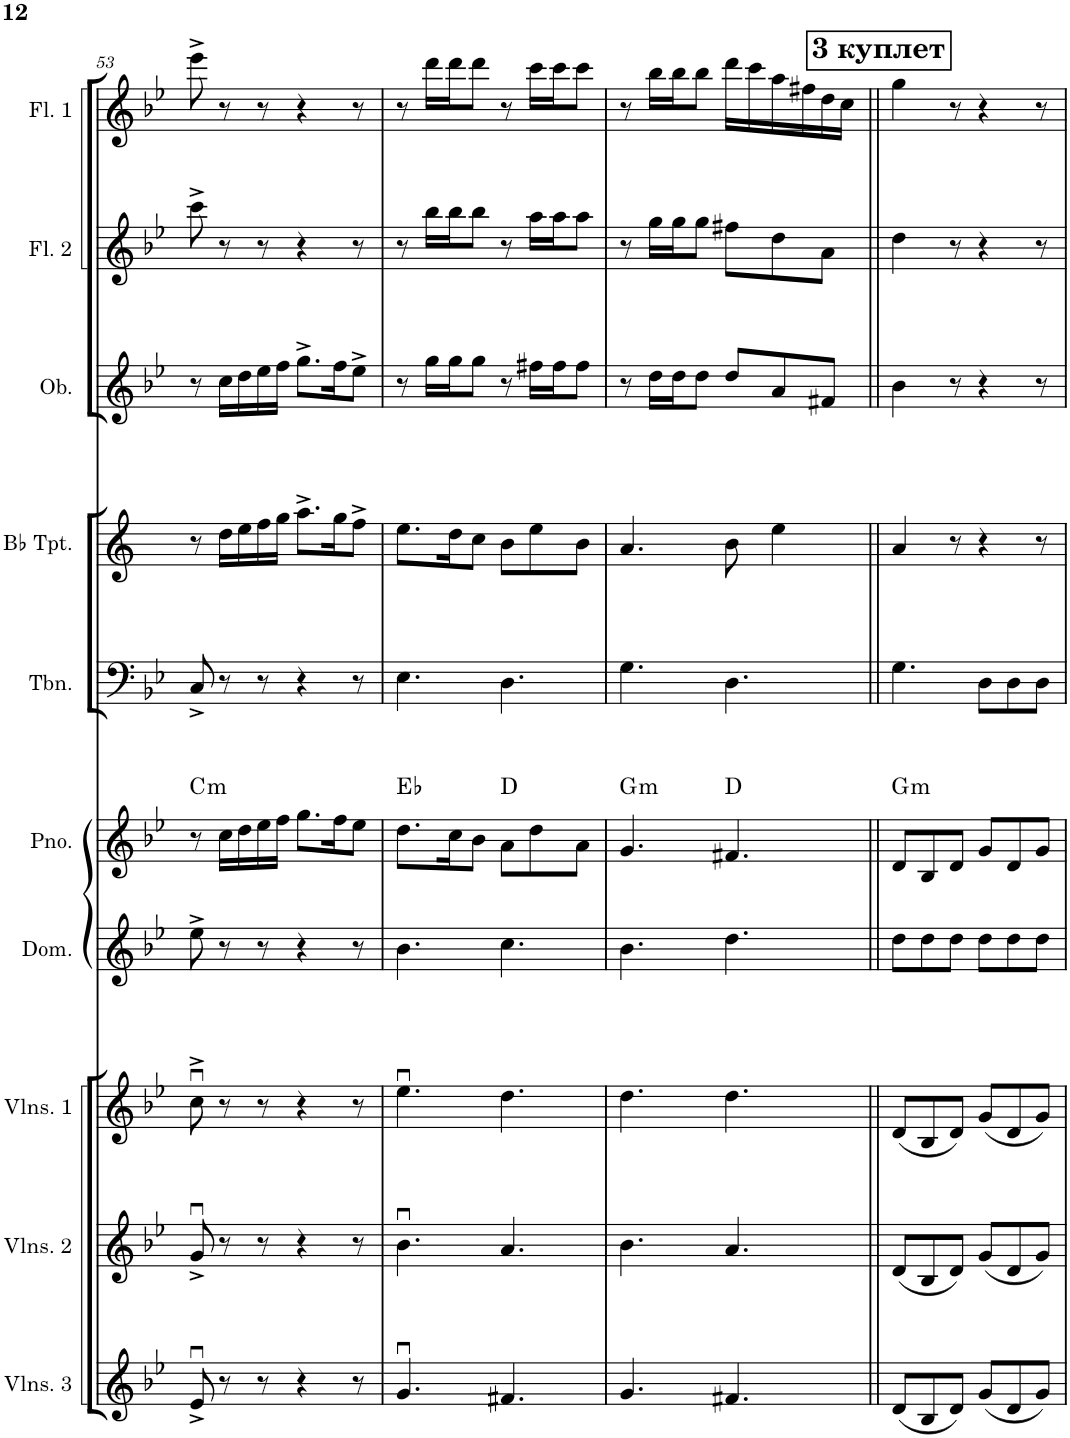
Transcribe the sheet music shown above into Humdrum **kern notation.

**kern	**kern	**kern	**kern	**kern	**harte	**kern	**kern	**kern	**kern	**kern
*part10	*part9	*part8	*part7	*part6	*part6	*part5	*part4	*part3	*part2	*part1
*staff10	*staff9	*staff8	*staff7	*staff6	*	*staff5	*staff4	*staff3	*staff2	*staff1
*I"Violins 3	*I"Violins 2	*I"Violins 1	*I"Domra	*I"Piano	*	*I"Trombone	*I"Bb Trumpet	*I"Oboe	*I"Flute 2	*I"Flute 1
*I'Vlns. 3	*I'Vlns. 2	*I'Vlns. 1	*I'Dom.	*I'Pno.	*	*I'Tbn.	*I'Bb Tpt.	*I'Ob.	*I'Fl. 2	*I'Fl. 1
!!LO:PB:g=z
*clefG2	*clefG2	*clefG2	*clefG2	*clefG2	*	*clefF4	*clefG2	*clefG2	*clefG2	*clefG2
*	*	*	*	*	*	*	*Trd1c2	*	*	*
*k[b-e-]	*k[b-e-]	*k[b-e-]	*k[b-e-]	*k[b-e-]	*	*k[b-e-]	*k[]	*k[b-e-]	*k[b-e-]	*k[b-e-]
*M6/8	*M6/8	*M6/8	*M6/8	*M6/8	*	*M6/8	*M6/8	*M6/8	*M6/8	*M6/8
=53	=53	=53	=53	=53	=53	=53	=53	=53	=53	=53
!	!	!	!	!	!LO:H:kt=m	!	!	!	!	!
8e-u^/	8gu^/	8ccu^\	8ee-^\	8r	C:min	8C^/	8r	8r	8ccc^\	8eee-^\
8r	8r	8r	8r	16cc\LL	.	8r	16dd\LL	16cc\LL	8r	8r
.	.	.	.	16dd\	.	.	16ee\	16dd\	.	.
8r	8r	8r	8r	16ee-\	.	8r	16ff\	16ee-\	8r	8r
.	.	.	.	16ff\JJ	.	.	16gg\JJ	16ff\JJ	.	.
4r	4r	4r	4r	8.gg\L	.	4r	8.aa^\L	8.gg^\L	4r	4r
.	.	.	.	16ff\K	.	.	16gg\K	16ff\K	.	.
8r	8r	8r	8r	8ee-\J	.	8r	8ff^\J	8ee-^\J	8r	8r
=54	=54	=54	=54	=54	=54	=54	=54	=54	=54	=54
4.gu/	4.b-u\	4.ee-u\	4.b-\	8.dd\L	Eb:maj	4.E-\	8.ee\L	8r	8r	8r
.	.	.	.	.	.	.	.	16gg\LL	16bb-\LL	16ddd\LL
.	.	.	.	16cc\K	.	.	16dd\K	16gg\J	16bb-\J	16ddd\J
.	.	.	.	8b-\J	.	.	8cc\J	8gg\J	8bb-\J	8ddd\J
4.f#X/	4.a/	4.dd\	4.cc\	8a\L	D:maj	4.D\	8b\L	8r	8r	8r
.	.	.	.	8dd\	.	.	8ee\	16ff#X\LL	16aa\LL	16ccc\LL
.	.	.	.	.	.	.	.	16ff#\J	16aa\J	16ccc\J
.	.	.	.	8a\J	.	.	8b\J	8ff#\J	8aa\J	8ccc\J
=55	=55	=55	=55	=55	=55	=55	=55	=55	=55	=55
!	!	!	!	!	!LO:H:kt=m	!	!	!	!	!
4.g/	4.b-\	4.dd\	4.b-\	4.g/	G:min	4.G\	4.a/	8r	8r	8r
.	.	.	.	.	.	.	.	16dd\LL	16gg\LL	16bb-\LL
.	.	.	.	.	.	.	.	16dd\J	16gg\J	16bb-\J
.	.	.	.	.	.	.	.	8dd\J	8gg\J	8bb-\J
4.f#X/	4.a/	4.dd\	4.dd\	4.f#X/	D:maj	4.D\	8b\	8dd/L	8ff#X\L	16ddd\LL
.	.	.	.	.	.	.	.	.	.	16ccc\
.	.	.	.	.	.	.	4ee\	8a/	8dd\	16aa\
.	.	.	.	.	.	.	.	.	.	16ff#X\
.	.	.	.	.	.	.	.	8f#X/J	8a\J	16dd\
.	.	.	.	.	.	.	.	.	.	16cc\JJ
!!LO:REH:place=s1:a:B:cj:fs=14:t=3 куплет
=56||	=56||	=56||	=56||	=56||	=56||	=56||	=56||	=56||	=56||	=56||
!	!	!	!	!	!LO:H:kt=m	!	!	!	!	!
(8d/L	(8d/L	(8d/L	8dd\L	8d/L	G:min	4.G\	4a/	4b-\	4dd\	4gg\
8B-/	8B-/	8B-/	8dd\	8B-/	.	.	.	.	.	.
8d/J)	8d/J)	8d/J)	8dd\J	8d/J	.	.	8r	8r	8r	8r
(8g/L	(8g/L	(8g/L	8dd\L	8g/L	.	8D\L	4r	4r	4r	4r
8d/	8d/	8d/	8dd\	8d/	.	8D\	.	.	.	.
8g/J)	8g/J)	8g/J)	8dd\J	8g/J	.	8D\J	8r	8r	8r	8r
=	=	=	=	=	=	=	=	=	=	=
*-	*-	*-	*-	*-	*-	*-	*-	*-	*-	*-
